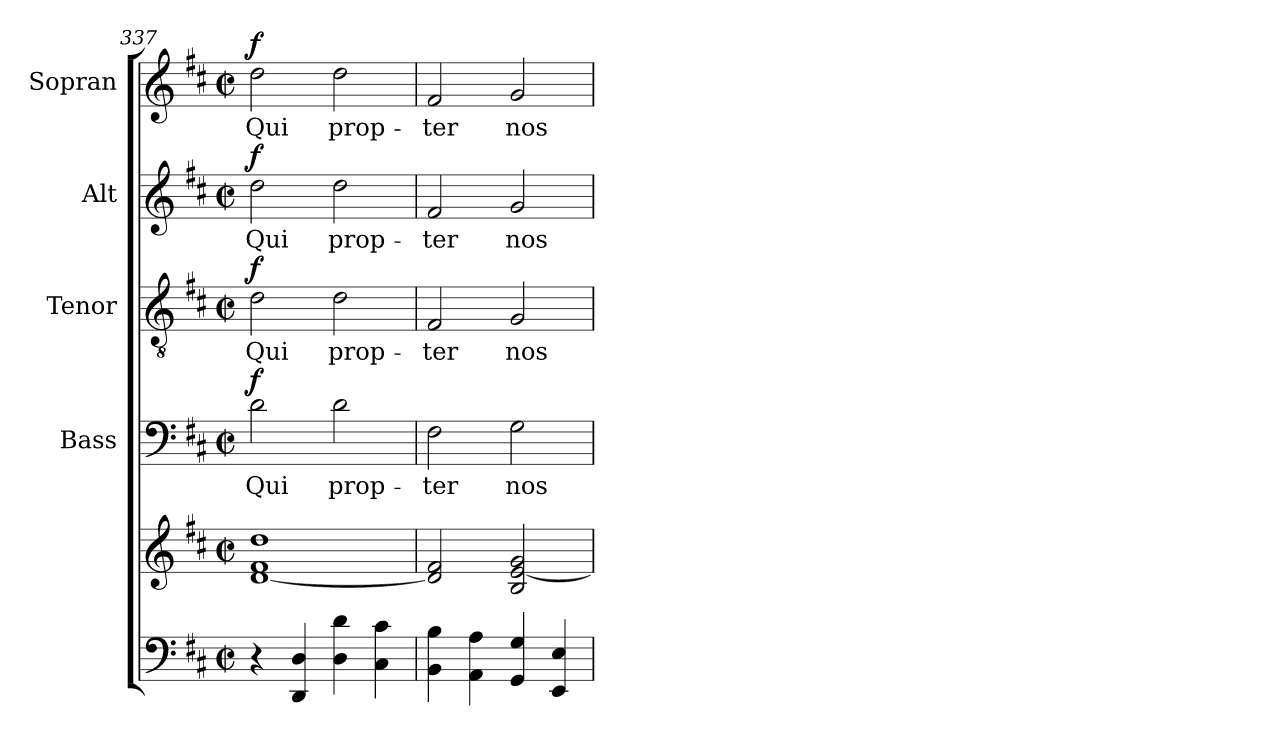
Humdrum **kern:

**kern	**kern	**kern	**text	**dynam	**kern	**text	**dynam	**kern	**text	**dynam	**kern	**text	**dynam
*part5	*part5	*part4	*part4	*part4	*part3	*part3	*part3	*part2	*part2	*part2	*part1	*part1	*part1
*staff6	*staff5	*staff4	*staff4	*staff4	*staff3	*staff3	*staff3	*staff2	*staff2	*staff2	*staff1	*staff1	*staff1
*	*	*I"Bass	*	*	*I"Tenor	*	*	*I"Alt	*	*	*I"Sopran	*	*
*	*	*I'B.	*	*	*I'T.	*	*	*I'A.	*	*	*I'S.	*	*
*clefF4	*clefG2	*clefF4	*	*	*clefGv2	*	*	*clefG2	*	*	*clefG2	*	*
*k[f#c#]	*k[f#c#]	*k[f#c#]	*	*	*k[f#c#]	*	*	*k[f#c#]	*	*	*k[f#c#]	*	*
*D:	*D:	*D:	*	*	*D:	*	*	*D:	*	*	*D:	*	*
*M2/2	*M2/2	*M2/2	*	*	*M2/2	*	*	*M2/2	*	*	*M2/2	*	*
*met(c|)	*met(c|)	*met(c|)	*	*	*met(c|)	*	*	*met(c|)	*	*	*met(c|)	*	*
=337	=337	=337	=337	=337	=337	=337	=337	=337	=337	=337	=337	=337	=337
!	!	!	!LO:LY:b	!LO:DY:a	!	!LO:LY:b	!LO:DY:a	!	!LO:LY:b	!LO:DY:a	!	!LO:LY:b	!LO:DY:a
4r	[1d 1f# 1dd	2d\	Qui	f	2d\	Qui	f	2dd\	Qui	f	2dd\	Qui	f
4DD/ 4D/	.	.	.	.	.	.	.	.	.	.	.	.	.
!	!	!	!LO:LY:b	!	!	!LO:LY:b	!	!	!LO:LY:b	!	!	!LO:LY:b	!
4D\ 4d\	.	2d\	prop-	.	2d\	prop-	.	2dd\	prop-	.	2dd\	prop-	.
4C#\ 4c#\	.	.	.	.	.	.	.	.	.	.	.	.	.
=338	=338	=338	=338	=338	=338	=338	=338	=338	=338	=338	=338	=338	=338
!	!	!	!LO:LY:b	!	!	!LO:LY:b	!	!	!LO:LY:b	!	!	!LO:LY:b	!
4BB\ 4B\	2d/] 2f#/	2F#\	-ter	.	2F#/	-ter	.	2f#/	-ter	.	2f#/	-ter	.
4AA\ 4A\	.	.	.	.	.	.	.	.	.	.	.	.	.
!	!	!	!LO:LY:b	!	!	!LO:LY:b	!	!	!LO:LY:b	!	!	!LO:LY:b	!
4GG/ 4G/	2B/ [2e/ 2g/	2G\	nos	.	2G/	nos	.	2g/	nos	.	2g/	nos	.
4EE/ 4E/	.	.	.	.	.	.	.	.	.	.	.	.	.
=	=	=	=	=	=	=	=	=	=	=	=	=	=
*-	*-	*-	*-	*-	*-	*-	*-	*-	*-	*-	*-	*-	*-
